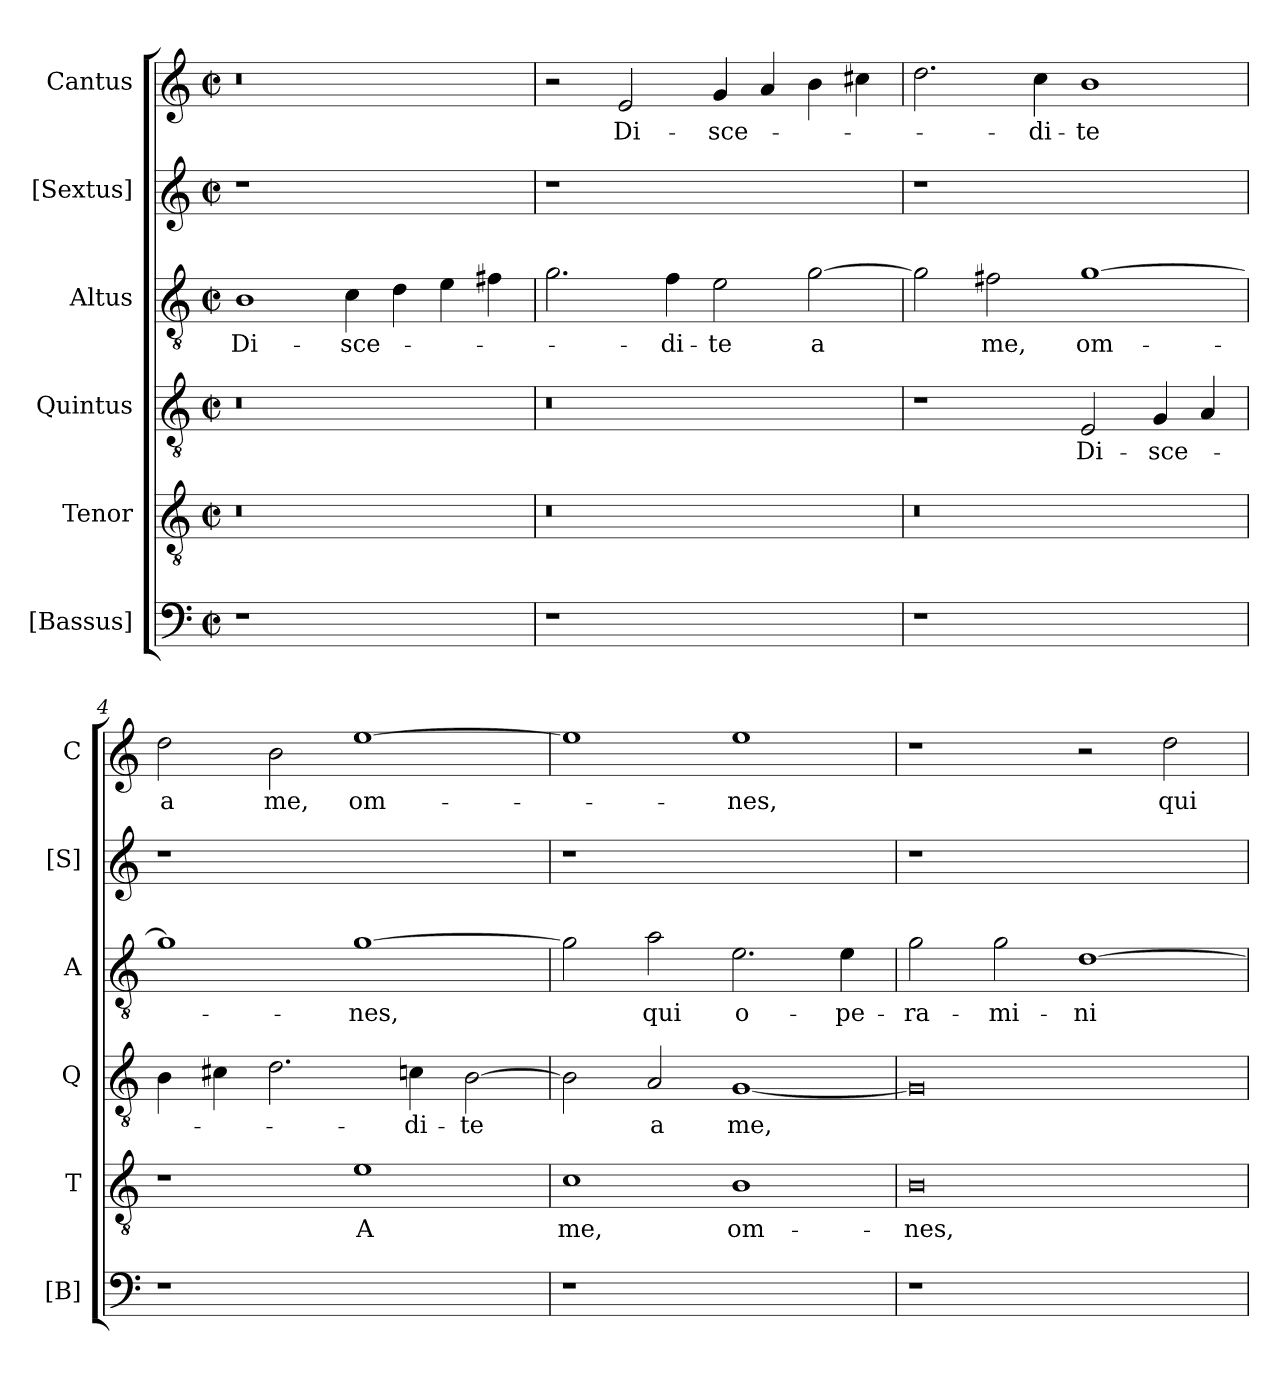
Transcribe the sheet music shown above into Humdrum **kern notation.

**kern	**kern	**text	**kern	**text	**kern	**text	**kern	**kern	**text
*part6	*part5	*part5	*part4	*part4	*part3	*part3	*part2	*part1	*part1
*staff6	*staff5	*staff5	*staff4	*staff4	*staff3	*staff3	*staff2	*staff1	*staff1
*I"[Bassus]	*I"Tenor	*	*I"Quintus	*	*I"Altus	*	*I"[Sextus]	*I"Cantus	*
*I'[B]	*I'T	*	*I'Q	*	*I'A	*	*I'[S]	*I'C	*
*clefF4	*clefGv2	*	*clefGv2	*	*clefGv2	*	*clefG2	*clefG2	*
*k[]	*k[]	*	*k[]	*	*k[]	*	*k[]	*k[]	*
*C:	*C:	*	*C:	*	*C:	*	*C:	*C:	*
*M2/2	*M2/2	*	*M2/2	*	*M2/2	*	*M2/2	*M2/2	*
*met(c|)	*met(c|)	*	*met(c|)	*	*met(c|)	*	*met(c|)	*met(c|)	*
=1	=1	=1	=1	=1	=1	=1	=1	=1	=1
!	!LO:N:vis=0	!	!LO:N:vis=0	!	!	!	!	!LO:N:vis=0	!
1r	1r	.	1r	.	1B\	Di-	1r	1r	.
1ryy	1ryy	.	1ryy	.	4c\	-sce-	1ryy	1ryy	.
.	.	.	.	.	4d\	.	.	.	.
.	.	.	.	.	4e\	.	.	.	.
.	.	.	.	.	4f#X\	.	.	.	.
=2	=2	=2	=2	=2	=2	=2	=2	=2	=2
!	!LO:N:vis=0	!	!LO:N:vis=0	!	!	!	!	!	!
1r	1r	.	1r	.	2.g\	.	1r	2r	.
.	.	.	.	.	.	.	.	2e/	Di-
.	.	.	.	.	4f\	-di-	.	.	.
1ryy	1ryy	.	1ryy	.	2e\	-te	1ryy	4g/	-sce-
.	.	.	.	.	.	.	.	4a/	.
.	.	.	.	.	[2g\	a	.	4b\	.
.	.	.	.	.	.	.	.	4cc#X\	.
=3	=3	=3	=3	=3	=3	=3	=3	=3	=3
!	!LO:N:vis=0	!	!	!	!	!	!	!	!
1r	1r	.	1r	.	2g\]	.	1r	2.dd\	.
.	.	.	.	.	2f#X\	me,	.	.	.
.	.	.	.	.	.	.	.	4cc\	-di-
1ryy	1ryy	.	2E/	Di-	[1g\	om-	1ryy	1b\	-te
.	.	.	4G/	-sce-	.	.	.	.	.
.	.	.	4A/	.	.	.	.	.	.
=4	=4	=4	=4	=4	=4	=4	=4	=4	=4
1r	1r	.	4B\	.	1g\]	.	1r	2dd\	a
.	.	.	4c#X\	.	.	.	.	.	.
.	.	.	2.d\	.	.	.	.	2b\	me,
1ryy	1e\	A	.	.	[1g\	-nes,	1ryy	[1ee\	om-
.	.	.	4cn\	-di-	.	.	.	.	.
.	.	.	[2B\	-te	.	.	.	.	.
=5	=5	=5	=5	=5	=5	=5	=5	=5	=5
1r	1c\	me,	2B\]	.	2g\]	.	1r	1ee\]	.
.	.	.	2A/	a	2a\	qui	.	.	.
1ryy	1B\	om-	[1G/	me,	2.e\	o-	1ryy	1ee\	-nes,
.	.	.	.	.	4e\	-pe-	.	.	.
!!LO:LB:g=z
=6	=6	=6	=6	=6	=6	=6	=6	=6	=6
1r	0B\	-nes,	0G/]	.	2g\	-ra-	1r	1r	.
.	.	.	.	.	2g\	-mi-	.	.	.
1ryy	.	.	.	.	[1d\	-ni	1ryy	2r	.
.	.	.	.	.	.	.	.	2dd\	qui
=	=	=	=	=	=	=	=	=	=
*-	*-	*-	*-	*-	*-	*-	*-	*-	*-
